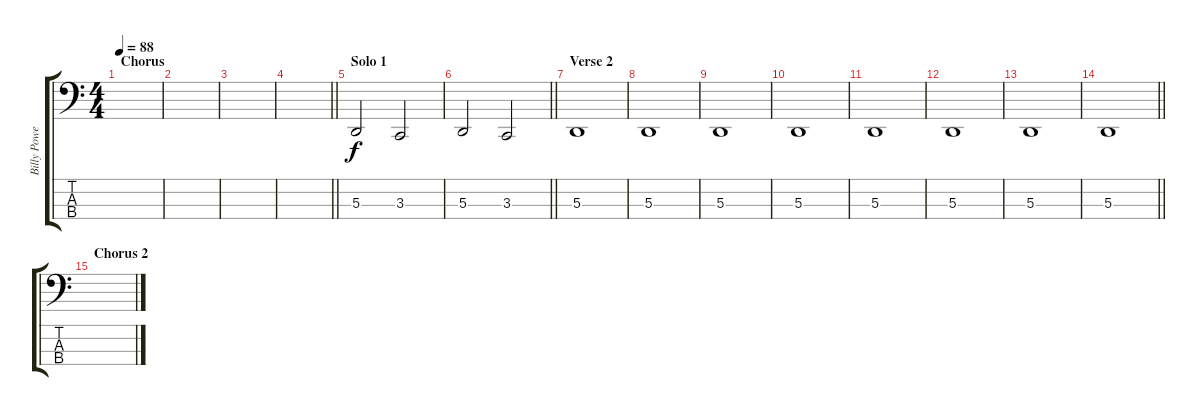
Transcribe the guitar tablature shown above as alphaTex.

\track ("Billy Powell - LH" "Billy Powe") {instrument brightacousticpiano}
\staff {score tabs}
\tuning (G2 D2 A1 E1) {hide}
\ts (4 4)
\section ("" "Chorus")
\tempo 88
\clef f4
\ks c
|
|
|
\barLineRight lightlight
|
\section ("" "Solo 1")
5.3.2 3.3.2 |
\barLineRight lightlight
5.3.2 3.3.2 |
\section ("" "Verse 2")
5.3.1 |
5.3.1 |
5.3.1 |
5.3.1 |
5.3.1 |
5.3.1 |
5.3.1 |
\barLineRight lightlight
5.3.1 |
\section ("" "Chorus 2")
